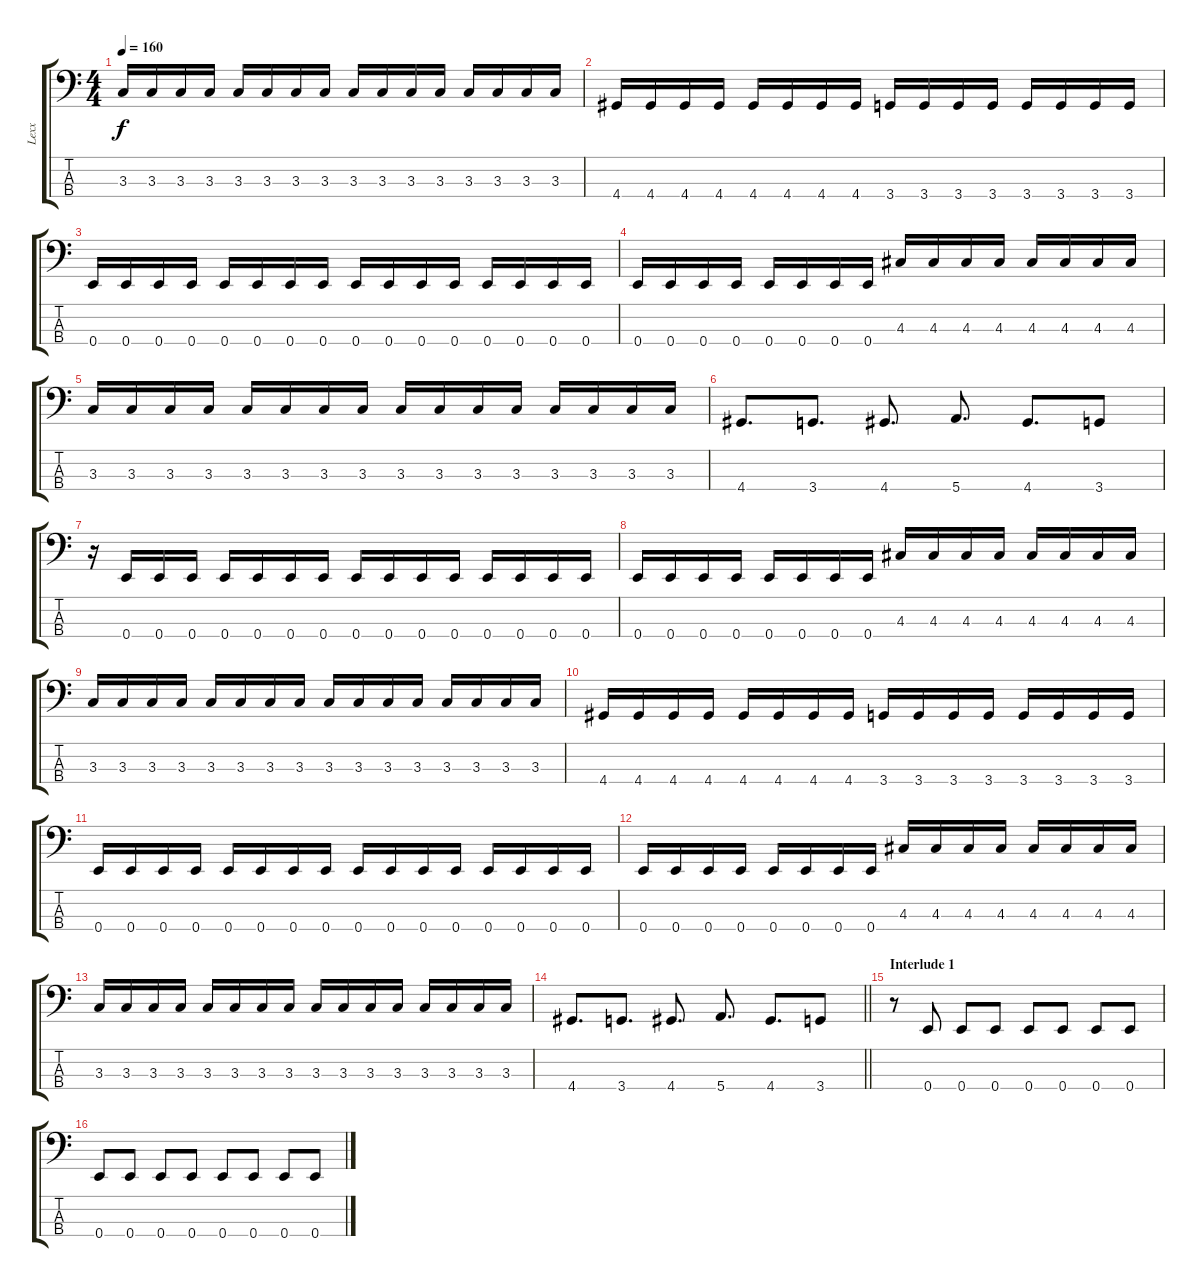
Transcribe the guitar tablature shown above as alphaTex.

\track ("Lexx" "Lexx") {instrument electricbasspick}
\staff {score tabs}
\tuning (G2 D2 A1 E1) {hide}
\ts (4 4)
\tempo 160
\clef f4
\ks c
3.3.16{dy f} 3.3.16 3.3.16 3.3.16 3.3.16 3.3.16 3.3.16 3.3.16 3.3.16 3.3.16 3.3.16 3.3.16 3.3.16 3.3.16 3.3.16 3.3.16 |
4.4.16 4.4.16 4.4.16 4.4.16 4.4.16 4.4.16 4.4.16 4.4.16 3.4.16 3.4.16 3.4.16 3.4.16 3.4.16 3.4.16 3.4.16 3.4.16 |
0.4.16 0.4.16 0.4.16 0.4.16 0.4.16 0.4.16 0.4.16 0.4.16 0.4.16 0.4.16 0.4.16 0.4.16 0.4.16 0.4.16 0.4.16 0.4.16 |
0.4.16 0.4.16 0.4.16 0.4.16 0.4.16 0.4.16 0.4.16 0.4.16 4.3.16 4.3.16 4.3.16 4.3.16 4.3.16 4.3.16 4.3.16 4.3.16 |
3.3.16 3.3.16 3.3.16 3.3.16 3.3.16 3.3.16 3.3.16 3.3.16 3.3.16 3.3.16 3.3.16 3.3.16 3.3.16 3.3.16 3.3.16 3.3.16 |
4.4.8{d} 3.4.8{d} 4.4.8{d} 5.4.8{d} 4.4.8{d} 3.4.8 |
r.16 0.4.16 0.4.16 0.4.16 0.4.16 0.4.16 0.4.16 0.4.16 0.4.16 0.4.16 0.4.16 0.4.16 0.4.16 0.4.16 0.4.16 0.4.16 |
0.4.16 0.4.16 0.4.16 0.4.16 0.4.16 0.4.16 0.4.16 0.4.16 4.3.16 4.3.16 4.3.16 4.3.16 4.3.16 4.3.16 4.3.16 4.3.16 |
3.3.16 3.3.16 3.3.16 3.3.16 3.3.16 3.3.16 3.3.16 3.3.16 3.3.16 3.3.16 3.3.16 3.3.16 3.3.16 3.3.16 3.3.16 3.3.16 |
4.4.16 4.4.16 4.4.16 4.4.16 4.4.16 4.4.16 4.4.16 4.4.16 3.4.16 3.4.16 3.4.16 3.4.16 3.4.16 3.4.16 3.4.16 3.4.16 |
0.4.16 0.4.16 0.4.16 0.4.16 0.4.16 0.4.16 0.4.16 0.4.16 0.4.16 0.4.16 0.4.16 0.4.16 0.4.16 0.4.16 0.4.16 0.4.16 |
0.4.16 0.4.16 0.4.16 0.4.16 0.4.16 0.4.16 0.4.16 0.4.16 4.3.16 4.3.16 4.3.16 4.3.16 4.3.16 4.3.16 4.3.16 4.3.16 |
3.3.16 3.3.16 3.3.16 3.3.16 3.3.16 3.3.16 3.3.16 3.3.16 3.3.16 3.3.16 3.3.16 3.3.16 3.3.16 3.3.16 3.3.16 3.3.16 |
\barLineRight lightlight
4.4.8{d} 3.4.8{d} 4.4.8{d} 5.4.8{d} 4.4.8{d} 3.4.8 |
\section ("" "Interlude 1")
r.8 0.4.8 0.4.8 0.4.8 0.4.8 0.4.8 0.4.8 0.4.8 |
0.4.8 0.4.8 0.4.8 0.4.8 0.4.8 0.4.8 0.4.8 0.4.8
